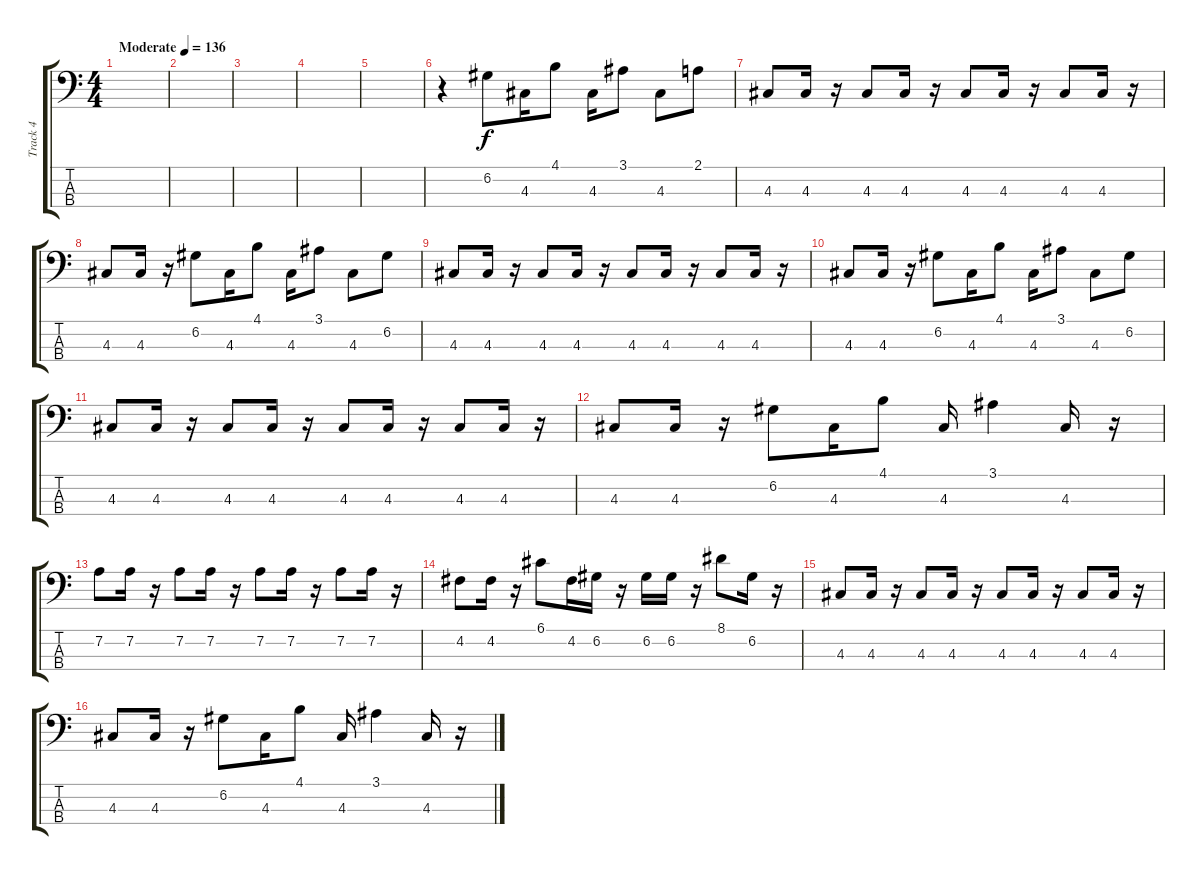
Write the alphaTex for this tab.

\track ("Track 4" "Track 4") {instrument electricbassfinger}
\staff {score tabs}
\tuning (G2 D2 A1 E1) {hide}
\ts (4 4)
\tempo (136 "Moderate")
\clef f4
\ks c
|
|
|
|
|
r.4 6.2.8{instrument electricbasspick} 4.3.16 4.1.8 4.3.16 3.1.8 4.3.8 2.1.8 |
4.3.8 4.3.16 r.16 4.3.8 4.3.16 r.16 4.3.8 4.3.16 r.16 4.3.8 4.3.16 r.16 |
4.3.8 4.3.16 r.16 6.2.8 4.3.16 4.1.8 4.3.16 3.1.8 4.3.8 6.2.8 |
4.3.8 4.3.16 r.16 4.3.8 4.3.16 r.16 4.3.8 4.3.16 r.16 4.3.8 4.3.16 r.16 |
4.3.8 4.3.16 r.16 6.2.8 4.3.16 4.1.8 4.3.16 3.1.8 4.3.8 6.2.8 |
4.3.8 4.3.16 r.16 4.3.8 4.3.16 r.16 4.3.8 4.3.16 r.16 4.3.8 4.3.16 r.16 |
4.3.8 4.3.16 r.16 6.2.8 4.3.16 4.1.8 4.3.16 3.1.4 4.3.16 r.16 |
7.2.8 7.2.16 r.16 7.2.8 7.2.16 r.16 7.2.8 7.2.16 r.16 7.2.8 7.2.16 r.16 |
4.2.8 4.2.16 r.16 6.1.8 4.2.16 6.2.16 r.16 6.2.16 6.2.16 r.16 8.1.8 6.2.16 r.16 |
4.3.8 4.3.16 r.16 4.3.8 4.3.16 r.16 4.3.8 4.3.16 r.16 4.3.8 4.3.16 r.16 |
4.3.8 4.3.16 r.16 6.2.8 4.3.16 4.1.8 4.3.16 3.1.4 4.3.16 r.16
